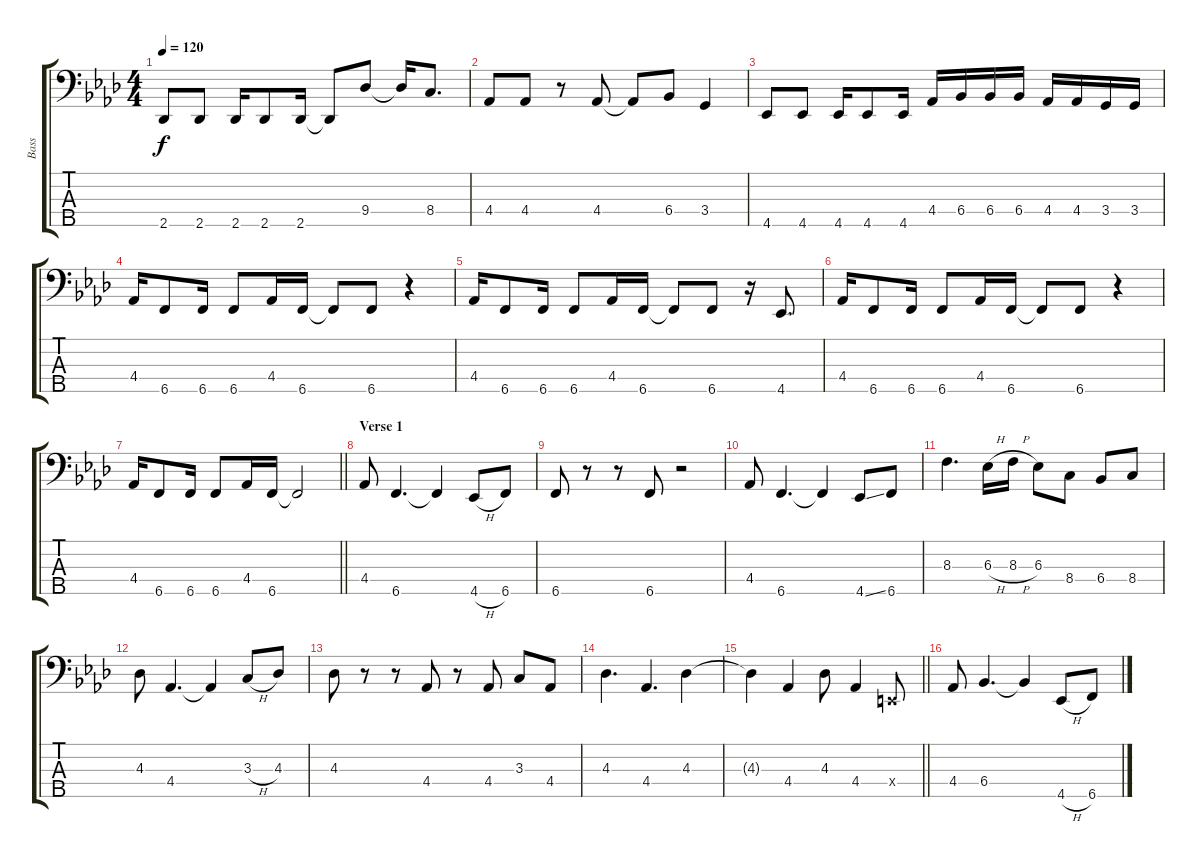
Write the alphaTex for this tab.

\track ("Bass" "Bass") {instrument electricbasspick}
\staff {score tabs}
\tuning (G2 D2 A1 E1 B0) {hide}
\ts (4 4)
\tempo 120
\clef f4
\ks fminor
2.5.8{dy f} 2.5.8 2.5.16 2.5.8 2.5.16 2.5{t}.8 9.4.8 9.4{t}.16 8.4.8{d} |
4.4.8 4.4.8 r.8 4.4.8 4.4{t}.8 6.4.8 3.4.4 |
4.5.8 4.5.8 4.5.16 4.5.8 4.5.16 4.4.16 6.4.16 6.4.16 6.4.16 4.4.16 4.4.16 3.4.16 3.4.16 |
4.4.16 6.5.8 6.5.16 6.5.8 4.4.16 6.5.16 6.5{t}.8 6.5.8 r.4 |
4.4.16 6.5.8 6.5.16 6.5.8 4.4.16 6.5.16 6.5{t}.8 6.5.8 r.16 4.5.8{d} |
4.4.16 6.5.8 6.5.16 6.5.8 4.4.16 6.5.16 6.5{t}.8 6.5.8 r.4 |
\barLineRight lightlight
4.4.16 6.5.8 6.5.16 6.5.8 4.4.16 6.5.16 6.5{t}.2 |
\section ("" "Verse 1")
4.4.8 6.5.4{d} 6.5{t}.4 4.5{h}.8 6.5.8 |
6.5.8 r.8 r.8 6.5.8 r.2 |
4.4.8 6.5.4{d} 6.5{t}.4 4.5{ss}.8 6.5.8 |
8.3.4{d} 6.3{h}.16 8.3{h}.16 6.3.8 8.4.8 6.4.8 8.4.8 |
4.3.8 4.4.4{d} 4.4{t}.4 3.3{h}.8 4.3.8 |
4.3.8 r.8 r.8 4.4.8 r.8 4.4.8 3.3.8 4.4.8 |
4.3.4{d} 4.4.4{d} 4.3.4 |
\barLineRight lightlight
4.3{t}.4 4.4.4 4.3.8 4.4.4 0.4{x}.8 |
4.4.8 6.4.4{d} 6.4{t}.4 4.5{h}.8 6.5.8
